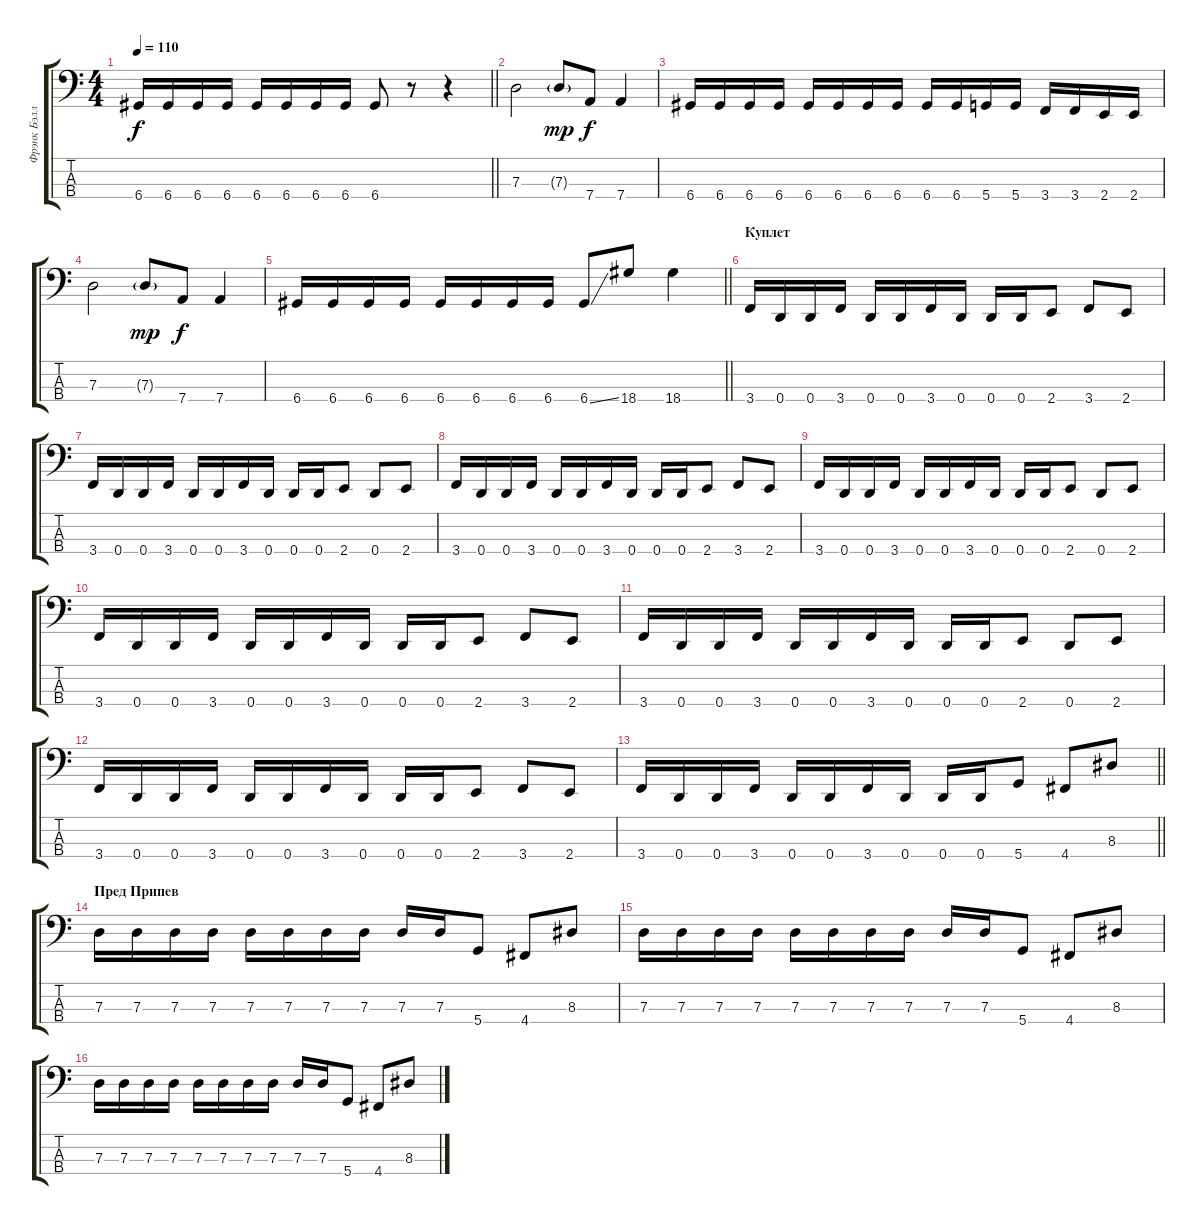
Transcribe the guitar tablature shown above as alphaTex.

\track ("Фрэнк Бэлло" "Фрэнк Бэлл") {instrument electricbasspick}
\staff {score tabs}
\tuning (F2 C2 G1 D1) {hide}
\ts (4 4)
\tempo 110
\clef f4
\barLineRight lightlight
\ks c
6.4.16{dy f} 6.4.16 6.4.16 6.4.16 6.4.16 6.4.16 6.4.16 6.4.16 6.4.8 r.8 r.4 |
7.3.2 7.3{g}.8{dy mp} 7.4.8{dy f} 7.4.4 |
6.4.16 6.4.16 6.4.16 6.4.16 6.4.16 6.4.16 6.4.16 6.4.16 6.4.16 6.4.16 5.4.16 5.4.16 3.4.16 3.4.16 2.4.16 2.4.16 |
7.3.2 7.3{g}.8{dy mp} 7.4.8{dy f} 7.4.4 |
\barLineRight lightlight
6.4.16 6.4.16 6.4.16 6.4.16 6.4.16 6.4.16 6.4.16 6.4.16 6.4{ss}.8 18.4.8 18.4.4 |
\section ("" "Куплет")
3.4.16{instrument electricbassfinger} 0.4.16 0.4.16 3.4.16 0.4.16 0.4.16 3.4.16 0.4.16 0.4.16 0.4.16 2.4.8 3.4.8 2.4.8 |
3.4.16 0.4.16 0.4.16 3.4.16 0.4.16 0.4.16 3.4.16 0.4.16 0.4.16 0.4.16 2.4.8 0.4.8 2.4.8 |
3.4.16 0.4.16 0.4.16 3.4.16 0.4.16 0.4.16 3.4.16 0.4.16 0.4.16 0.4.16 2.4.8 3.4.8 2.4.8 |
3.4.16 0.4.16 0.4.16 3.4.16 0.4.16 0.4.16 3.4.16 0.4.16 0.4.16 0.4.16 2.4.8 0.4.8 2.4.8 |
3.4.16 0.4.16 0.4.16 3.4.16 0.4.16 0.4.16 3.4.16 0.4.16 0.4.16 0.4.16 2.4.8 3.4.8 2.4.8 |
3.4.16 0.4.16 0.4.16 3.4.16 0.4.16 0.4.16 3.4.16 0.4.16 0.4.16 0.4.16 2.4.8 0.4.8 2.4.8 |
3.4.16 0.4.16 0.4.16 3.4.16 0.4.16 0.4.16 3.4.16 0.4.16 0.4.16 0.4.16 2.4.8 3.4.8 2.4.8 |
\barLineRight lightlight
3.4.16 0.4.16 0.4.16 3.4.16 0.4.16 0.4.16 3.4.16 0.4.16 0.4.16 0.4.16 5.4.8 4.4.8 8.3.8 |
\section ("" "Пред Припев")
7.3.16 7.3.16 7.3.16 7.3.16 7.3.16 7.3.16 7.3.16 7.3.16 7.3.16 7.3.16 5.4.8 4.4.8 8.3.8 |
7.3.16 7.3.16 7.3.16 7.3.16 7.3.16 7.3.16 7.3.16 7.3.16 7.3.16 7.3.16 5.4.8 4.4.8 8.3.8 |
7.3.16 7.3.16 7.3.16 7.3.16 7.3.16 7.3.16 7.3.16 7.3.16 7.3.16 7.3.16 5.4.8 4.4.8 8.3.8
